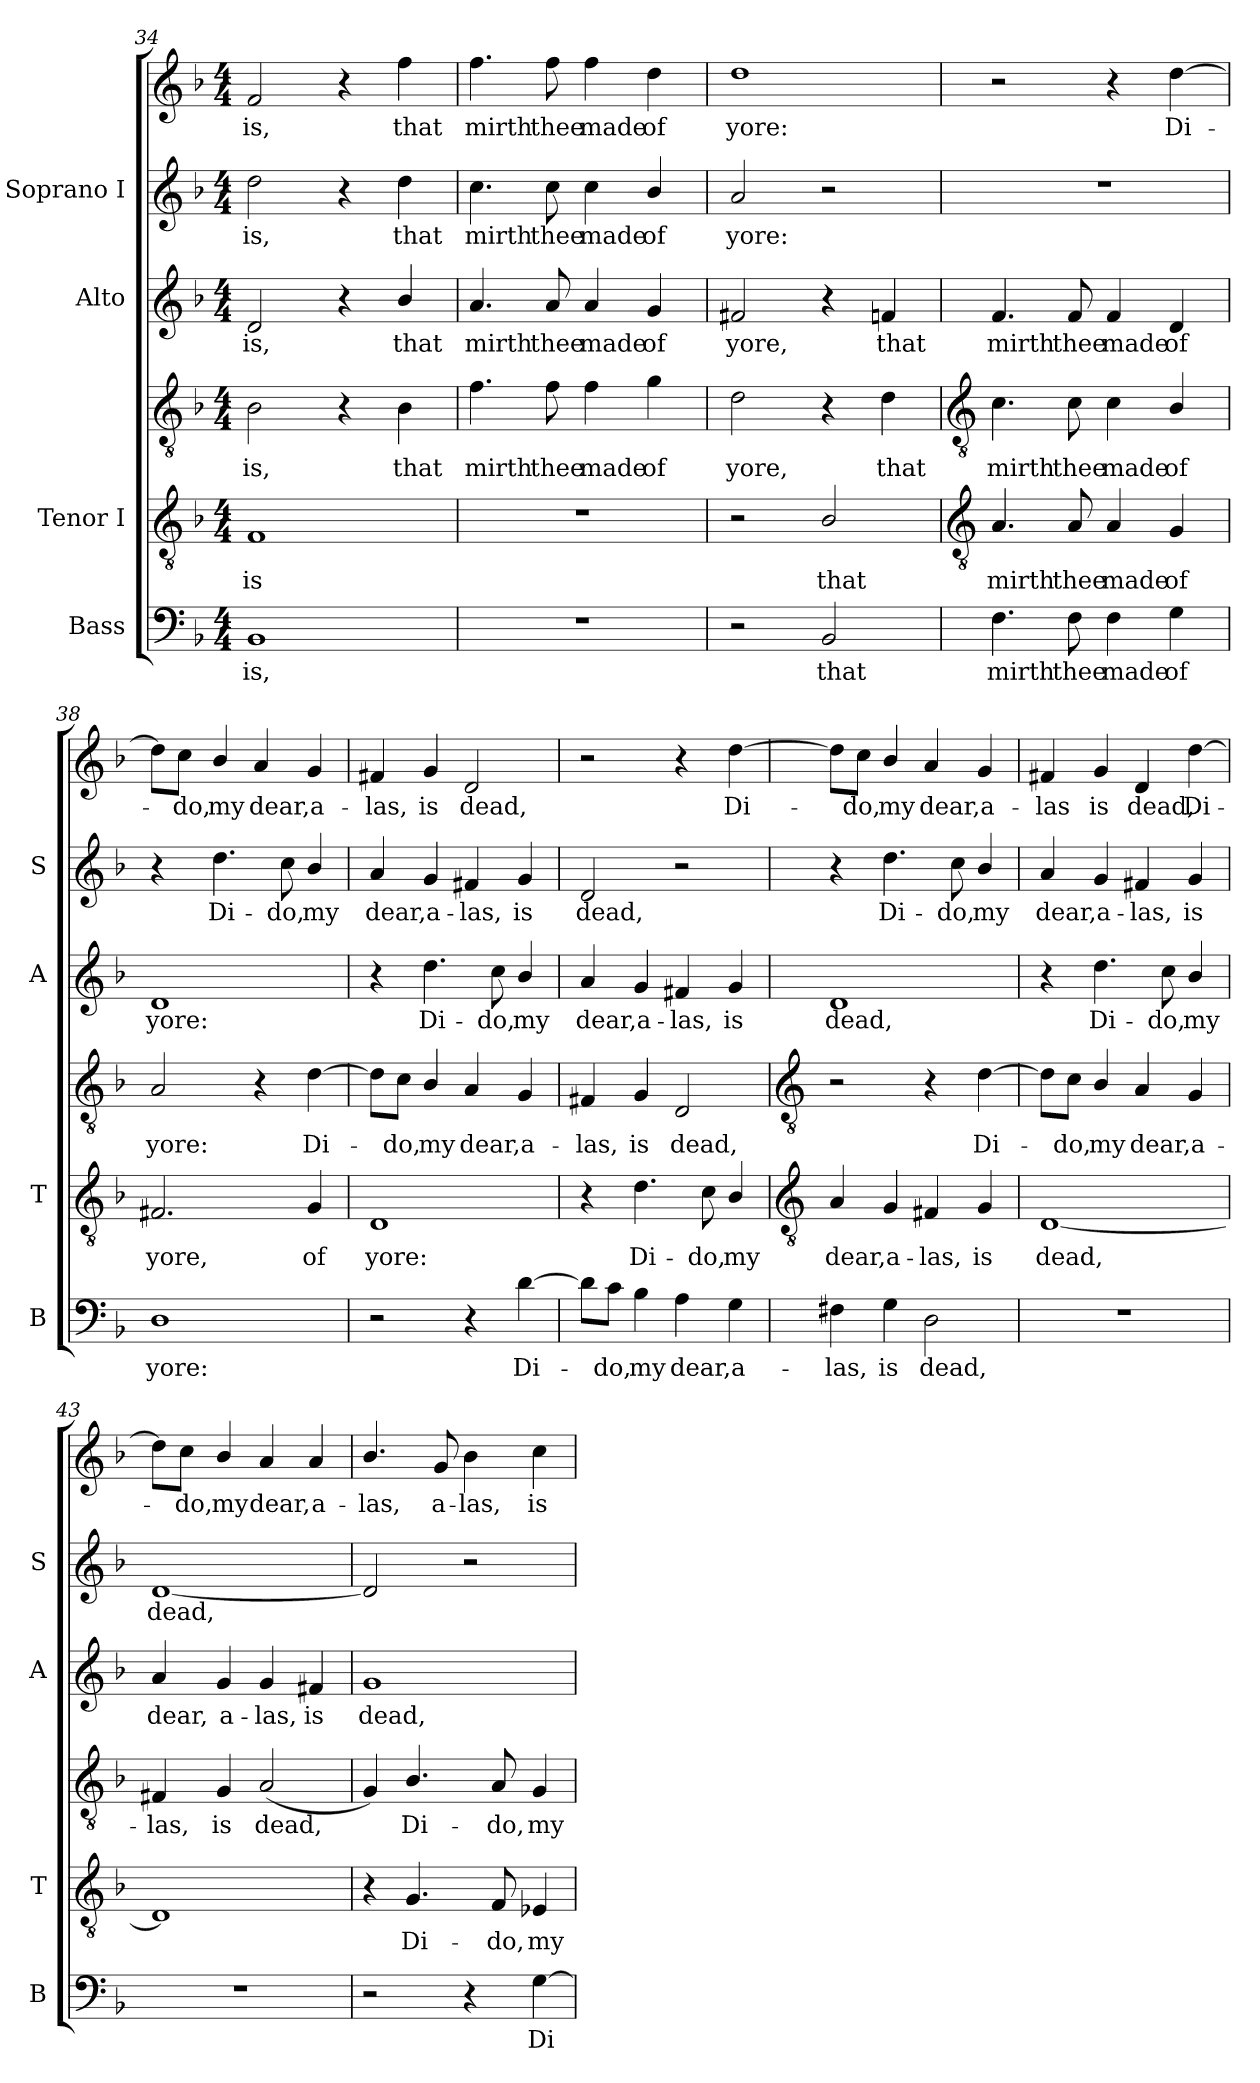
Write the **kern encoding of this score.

**kern	**text	**kern	**text	**kern	**text	**kern	**text	**kern	**text	**kern	**text
*part4	*part4	*part3	*part3	*part3	*part3	*part2	*part2	*part1	*part1	*part1	*part1
*staff6	*staff6	*staff5	*staff5	*staff4	*staff4	*staff3	*staff3	*staff2	*staff2	*staff1	*staff1
*I"Bass	*	*I"Tenor I	*	*	*	*I"Alto	*	*I"Soprano I	*	*	*
*I'B	*	*I'T	*	*	*	*I'A	*	*I'S	*	*	*
*clefF4	*	*clefGv2	*	*clefGv2	*	*clefG2	*	*clefG2	*	*clefG2	*
*k[b-]	*	*k[b-]	*	*k[b-]	*	*k[b-]	*	*k[b-]	*	*k[b-]	*
*F:	*	*F:	*	*F:	*	*F:	*	*F:	*	*F:	*
*M4/4	*	*M4/4	*	*M4/4	*	*M4/4	*	*M4/4	*	*M4/4	*
=34	=34	=34	=34	=34	=34	=34	=34	=34	=34	=34	=34
!	!LO:LY:b	!	!LO:LY:b	!	!LO:LY:b	!	!LO:LY:b	!	!LO:LY:b	!	!LO:LY:b
1BB-	is,	1F	is	2B-	is,	2d	is,	2dd	is,	2f	is,
.	.	.	.	4r	.	4r	.	4r	.	4r	.
!	!	!	!	!	!LO:LY:b	!	!LO:LY:b	!	!LO:LY:b	!	!LO:LY:b
.	.	.	.	4B-	that	4b-/	that	4dd	that	4ff	that
=35	=35	=35	=35	=35	=35	=35	=35	=35	=35	=35	=35
!	!	!	!	!	!LO:LY:b	!	!LO:LY:b	!	!LO:LY:b	!	!LO:LY:b
1r	.	1r	.	4.f	mirth	4.a	mirth	4.cc	mirth	4.ff	mirth
!	!	!	!	!	!LO:LY:b	!	!LO:LY:b	!	!LO:LY:b	!	!LO:LY:b
.	.	.	.	8f	thee	8a	thee	8cc	thee	8ff	thee
!	!	!	!	!	!LO:LY:b	!	!LO:LY:b	!	!LO:LY:b	!	!LO:LY:b
.	.	.	.	4f	made	4a	made	4cc	made	4ff	made
!	!	!	!	!	!LO:LY:b	!	!LO:LY:b	!	!LO:LY:b	!	!LO:LY:b
.	.	.	.	4g	of	4g	of	4b-/	of	4dd	of
=36	=36	=36	=36	=36	=36	=36	=36	=36	=36	=36	=36
!	!	!	!	!	!LO:LY:b	!	!LO:LY:b	!	!LO:LY:b	!	!LO:LY:b
2r	.	2r	.	2d	yore,	2f#X	yore,	2a	yore:	1dd	yore:
!	!LO:LY:b	!	!LO:LY:b	!	!	!	!	!	!	!	!
2BB-	that	2B-/	that	4r	.	4r	.	2r	.	.	.
!	!	!	!	!	!LO:LY:b	!	!LO:LY:b	!	!	!	!
.	.	.	.	4d	that	4fn	that	.	.	.	.
!!LO:LB:g=z
=37	=37	=37	=37	=37	=37	=37	=37	=37	=37	=37	=37
*	*	*clefGv2	*	*clefGv2	*	*	*	*	*	*	*
!	!LO:LY:b	!	!LO:LY:b	!	!LO:LY:b	!	!LO:LY:b	!	!	!	!
4.F	mirth	4.A	mirth	4.c	mirth	4.f	mirth	1r	.	2r	.
!	!LO:LY:b	!	!LO:LY:b	!	!LO:LY:b	!	!LO:LY:b	!	!	!	!
8F	thee	8A	thee	8c	thee	8f	thee	.	.	.	.
!	!LO:LY:b	!	!LO:LY:b	!	!LO:LY:b	!	!LO:LY:b	!	!	!	!
4F	made	4A	made	4c	made	4f	made	.	.	4r	.
!	!LO:LY:b	!	!LO:LY:b	!	!LO:LY:b	!	!LO:LY:b	!	!	!	!LO:LY:b
4G	of	4G	of	4B-/	of	4d	of	.	.	[4dd	Di-
=38	=38	=38	=38	=38	=38	=38	=38	=38	=38	=38	=38
!	!LO:LY:b	!	!LO:LY:b	!	!LO:LY:b	!	!LO:LY:b	!	!	!	!
1D	yore:	2.F#X	yore,	2A	yore:	1d	yore:	4r	.	8dd\L]	.
!	!	!	!	!	!	!	!	!	!	!	!LO:LY:b
.	.	.	.	.	.	.	.	.	.	8cc\J	do,
!	!	!	!	!	!	!	!	!	!LO:LY:b	!	!LO:LY:b
.	.	.	.	.	.	.	.	4.dd	-Di-	4b-/	my
!	!	!	!	!	!	!	!	!	!	!	!LO:LY:b
.	.	.	.	4r	.	.	.	.	.	4a	dear,
!	!	!	!	!	!	!	!	!	!LO:LY:b	!	!
.	.	.	.	.	.	.	.	8cc	-do,	.	.
!	!	!	!LO:LY:b	!	!LO:LY:b	!	!	!	!LO:LY:b	!	!LO:LY:b
.	.	4G	of	[4d	Di-	.	.	4b-/	my	4g	a-
=39	=39	=39	=39	=39	=39	=39	=39	=39	=39	=39	=39
!	!	!	!LO:LY:b	!	!	!	!	!	!LO:LY:b	!	!LO:LY:b
2r	.	1D	-yore:	8d\L]	.	4r	.	4a	dear,	4f#X	las,
!	!	!	!	!	!LO:LY:b	!	!	!	!	!	!
.	.	.	.	8c\J	do,	.	.	.	.	.	.
!	!	!	!	!	!LO:LY:b	!	!LO:LY:b	!	!LO:LY:b	!	!LO:LY:b
.	.	.	.	4B-/	my	4.dd	Di-	4g	a-	4g	is
!	!	!	!	!	!LO:LY:b	!	!	!	!LO:LY:b	!	!LO:LY:b
4r	.	.	.	4A	dear,	.	.	4f#X	-las,	2d	dead,
!	!	!	!	!	!	!	!LO:LY:b	!	!	!	!
.	.	.	.	.	.	8cc	-do,	.	.	.	.
!	!LO:LY:b	!	!	!	!LO:LY:b	!	!LO:LY:b	!	!LO:LY:b	!	!
[4d	Di-	.	.	4G	a-	4b-/	my	4g	is	.	.
=40	=40	=40	=40	=40	=40	=40	=40	=40	=40	=40	=40
!	!	!	!	!	!LO:LY:b	!	!LO:LY:b	!	!LO:LY:b	!	!
8d\L]	.	4r	.	4F#X	las,	4a	dear,	2d	-dead,	2r	.
!	!LO:LY:b	!	!	!	!	!	!	!	!	!	!
8c\J	do,	.	.	.	.	.	.	.	.	.	.
!	!LO:LY:b	!	!LO:LY:b	!	!LO:LY:b	!	!LO:LY:b	!	!	!	!
4B-	my	4.d	Di-	4G	is	4g	a-	.	.	.	.
!	!LO:LY:b	!	!	!	!LO:LY:b	!	!LO:LY:b	!	!	!	!
4A	dear,	.	.	2D	dead,	4f#X	-las,	2r	.	4r	.
!	!	!	!LO:LY:b	!	!	!	!	!	!	!	!
.	.	8c	-do,	.	.	.	.	.	.	.	.
!	!LO:LY:b	!	!LO:LY:b	!	!	!	!LO:LY:b	!	!	!	!LO:LY:b
4G	a-	4B-/	my	.	.	4g	is	.	.	[4dd	Di-
!!LO:LB:g=z
=41	=41	=41	=41	=41	=41	=41	=41	=41	=41	=41	=41
*	*	*clefGv2	*	*clefGv2	*	*	*	*	*	*	*
!	!LO:LY:b	!	!LO:LY:b	!	!	!	!LO:LY:b	!	!	!	!
4F#X	-las,	4A	dear,	2r	.	1d	dead,	4r	.	8dd\L]	.
!	!	!	!	!	!	!	!	!	!	!	!LO:LY:b
.	.	.	.	.	.	.	.	.	.	8cc\J	do,
!	!LO:LY:b	!	!LO:LY:b	!	!	!	!	!	!LO:LY:b	!	!LO:LY:b
4G	is	4G	a-	.	.	.	.	4.dd	-Di-	4b-/	my
!	!LO:LY:b	!	!LO:LY:b	!	!	!	!	!	!	!	!LO:LY:b
2D	dead,	4F#X	-las,	4r	.	.	.	.	.	4a	dear,
!	!	!	!	!	!	!	!	!	!LO:LY:b	!	!
.	.	.	.	.	.	.	.	8cc	-do,	.	.
!	!	!	!LO:LY:b	!	!LO:LY:b	!	!	!	!LO:LY:b	!	!LO:LY:b
.	.	4G	is	[4d	Di-	.	.	4b-/	my	4g	a-
=42	=42	=42	=42	=42	=42	=42	=42	=42	=42	=42	=42
!	!	!	!LO:LY:b	!	!	!	!	!	!LO:LY:b	!	!LO:LY:b
1r	.	[1D	-dead,	8d\L]	.	4r	.	4a	dear,	4f#X	las
!	!	!	!	!	!LO:LY:b	!	!	!	!	!	!
.	.	.	.	8c\J	do,	.	.	.	.	.	.
!	!	!	!	!	!LO:LY:b	!	!LO:LY:b	!	!LO:LY:b	!	!LO:LY:b
.	.	.	.	4B-/	my	4.dd	Di-	4g	a-	4g	is
!	!	!	!	!	!LO:LY:b	!	!	!	!LO:LY:b	!	!LO:LY:b
.	.	.	.	4A	dear,	.	.	4f#X	-las,	4d	dead,
!	!	!	!	!	!	!	!LO:LY:b	!	!	!	!
.	.	.	.	.	.	8cc	-do,	.	.	.	.
!	!	!	!	!	!LO:LY:b	!	!LO:LY:b	!	!LO:LY:b	!	!LO:LY:b
.	.	.	.	4G	a-	4b-/	my	4g	is	[4dd	Di-
=43	=43	=43	=43	=43	=43	=43	=43	=43	=43	=43	=43
!	!	!	!	!	!LO:LY:b	!	!LO:LY:b	!	!LO:LY:b	!	!
1r	.	1D]	.	4F#X	las,	4a	dear,	[1d	-dead,	8dd\L]	.
!	!	!	!	!	!	!	!	!	!	!	!LO:LY:b
.	.	.	.	.	.	.	.	.	.	8cc\J	do,
!	!	!	!	!	!LO:LY:b	!	!LO:LY:b	!	!	!	!LO:LY:b
.	.	.	.	4G	is	4g	a-	.	.	4b-/	my
!	!	!	!	!	!LO:LY:b	!	!LO:LY:b	!	!	!	!LO:LY:b
.	.	.	.	(<2A	dead,	4g	-las,	.	.	4a	dear,
!	!	!	!	!	!	!	!LO:LY:b	!	!	!	!LO:LY:b
.	.	.	.	.	.	4f#X	is	.	.	4a	a-
=44	=44	=44	=44	=44	=44	=44	=44	=44	=44	=44	=44
!	!	!	!	!	!	!	!LO:LY:b	!	!	!	!LO:LY:b
2r	.	4r	.	4G)	.	1g	dead,	2d]	.	4.b-/	las,
!	!	!	!LO:LY:b	!	!LO:LY:b	!	!	!	!	!	!
.	.	4.G	Di-	4.B-/	Di-	.	.	.	.	.	.
!	!	!	!	!	!	!	!	!	!	!	!LO:LY:b
.	.	.	.	.	.	.	.	.	.	8g	a-
!	!	!	!	!	!	!	!	!	!	!	!LO:LY:b
4r	.	.	.	.	.	.	.	2r	.	4b-	-las,
!	!	!	!LO:LY:b	!	!LO:LY:b	!	!	!	!	!	!
.	.	8F	-do,	8A	-do,	.	.	.	.	.	.
!	!LO:LY:b	!	!LO:LY:b	!	!LO:LY:b	!	!	!	!	!	!LO:LY:b
[4G	Di-	4E-X	my	4G	my	.	.	.	.	4cc	is
=	=	=	=	=	=	=	=	=	=	=	=
*-	*-	*-	*-	*-	*-	*-	*-	*-	*-	*-	*-
